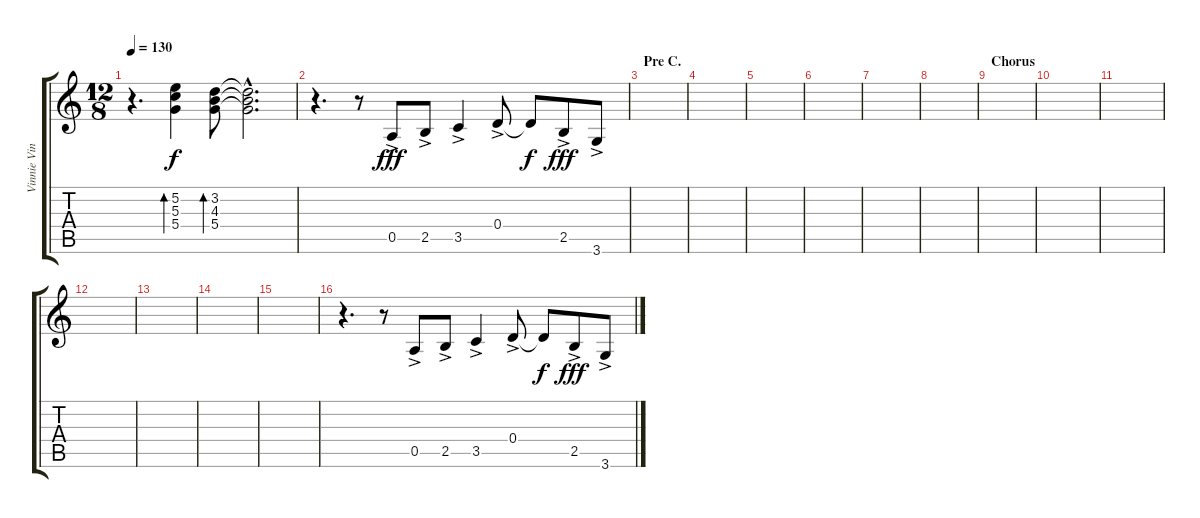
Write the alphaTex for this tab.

\track ("Vinnie Vincent - rhythm guitar 2" "Vinnie Vin") {instrument distortionguitar}
\staff {score tabs}
\tuning (E4 B3 G3 D3 A2 E2) {hide}
\ts (12 8)
\tempo 130
\clef g2
\ks c
r.4{d dy f volume 9 instrument distortionguitar} (5.2 5.3 5.4).4{bd 60} (3.2 4.3 5.4).8{bd 60} (3.2{hac t} 4.3{hac t} 5.4{hac t}).2{d} |
r.4{d volume 16 instrument distortionguitar} r.8 0.5{ac}.8{dy fff} 2.5{ac}.8 3.5{ac}.4 0.4{ac}.8 0.4{t}.8{dy f} 2.5{ac}.8{dy fff} 3.6{ac}.8 |
\section ("" "Pre C.")
|
|
|
|
|
|
\section ("" "Chorus")
|
|
|
|
|
|
|
r.4{d volume 16 instrument distortionguitar} r.8 0.5{ac}.8 2.5{ac}.8 3.5{ac}.4 0.4{ac}.8 0.4{t}.8{dy f} 2.5{ac}.8{dy fff} 3.6{ac}.8
